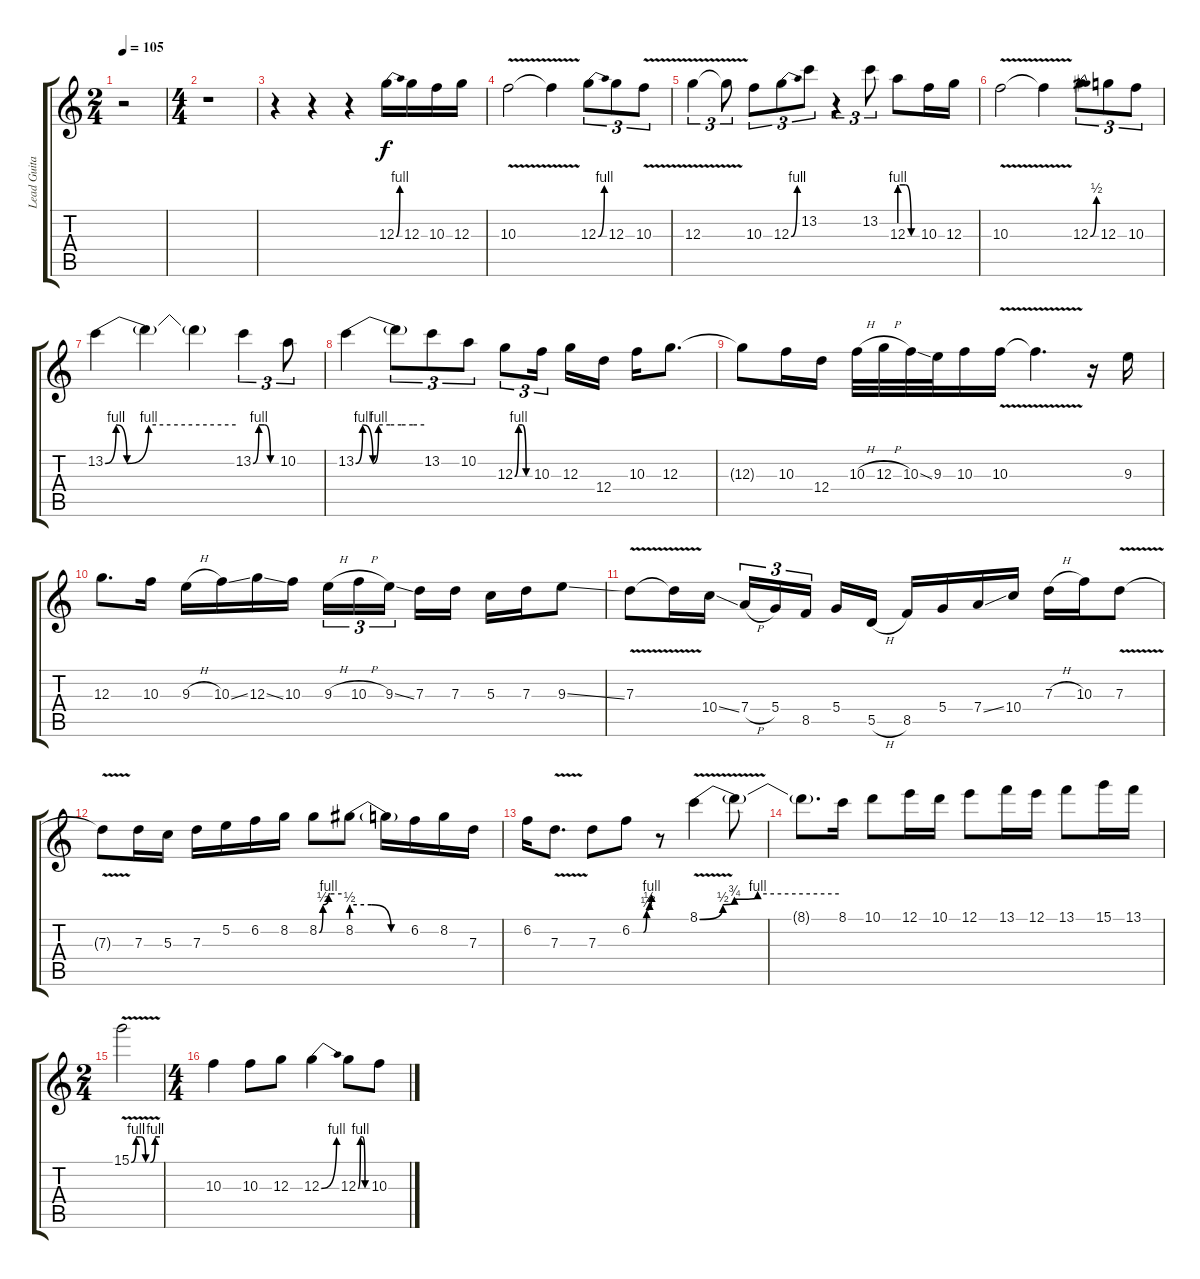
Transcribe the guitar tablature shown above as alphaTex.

\track ("Lead Guitar" "Lead Guita") {instrument overdrivenguitar}
\staff {score tabs}
\tuning (E4 B3 G3 D3 A2 E2) {hide}
\ts (2 4)
\tempo 105
\clef g2
\ks c
r.2{dy f} |
\ts (4 4)
r.1 |
r.4 r.4 r.4 12.3{be (bend 0 0 60 4)}.16 12.3.16 10.3.16 12.3.16 |
10.3{v}.2 10.3{t}.4 12.3{be (bend 0 0 60 4)}.8{tu (3 2)} 12.3.8{tu (3 2)} 10.3{v}.8{tu (3 2)} |
12.3{v}.4{tu (3 2)} 12.3{t}.8{tu (3 2)} 10.3.8{tu (3 2)} 12.3{be (bend 0 0 60 4)}.8{tu (3 2)} 13.2.8{tu (3 2)} r.4{tu (3 2)} 13.2.8{tu (3 2)} 12.3{be (custom 0 4 20 4 40 0 60 0)}.8 10.3.16 12.3.16 |
10.3{v}.2 10.3{t}.4 12.3{be (bend 0 0 60 2)}.8{tu (3 2)} 12.3.8{tu (3 2)} 10.3.8{tu (3 2)} |
13.2{be (custom 0 0 5 4 10 0 20 4 30 4 40 4 50 4 60 4)}.4 13.2{t}.4 13.2{t}.4 13.2{be (custom 0 0 15 4 30 4 45 0 60 0)}.4{tu (3 2)} 10.2.8{tu (3 2)} |
13.2{be (custom 0 0 6 4 15 0 20 4 30 4 40 4 50 4 60 4)}.4 13.2{t}.8{tu (3 2)} 13.2.8{tu (3 2)} 10.2.8{tu (3 2)} 12.3{be (custom 0 0 15 4 30 4 45 0 60 0)}.8{tu (3 2)} 10.3.16{tu (3 2)} 12.3.16 12.4.16 10.3.16 12.3.8{d} |
12.3{t}.8 10.3.16 12.4.16 10.3{h}.32 12.3{h}.32 10.3{ss}.32 9.3.32 10.3.16 10.3{v}.16 10.3{v t}.4{d} r.16 9.3.16 |
12.3.8{d} 10.3.16 9.3{h}.16 10.3{ss}.16 12.3{ss}.16 10.3.16 9.3{h}.16{tu (3 2)} 10.3{h}.16{tu (3 2)} 9.3{ss}.16{tu (3 2)} 7.3.16 7.3.16 5.3.16 7.3.16 9.3{ss}.8 |
7.3{v}.8 7.3{t}.16 10.4{ss}.16 7.4{h}.16{tu (3 2)} 5.4.16{tu (3 2)} 8.5.16{tu (3 2)} 5.4.16 5.5{h}.16 8.5.16 5.4.16 7.4{ss}.16 10.4.16 7.3{h}.16 10.3.16 7.3{v}.8 |
7.3{t}.8 7.3.16 5.3.16 7.3.16 5.2.16 6.2.16 8.2.16 8.2{be (custom 0 0 10 2 25 4 30 4 60 4)}.8 8.2{be (custom 0 2 20 2 40 0 60 0)}.8 8.2{t}.16 6.2.16 8.2.16 7.3.16 |
6.2.16 7.3{v}.8{d} 7.3.8 6.2{be (custom 0 0 35 0 45 1 54 2 60 4)}.8 r.8 8.1{be (custom 0 0 10 2 15 3 25 4 60 4) v}.4 8.1{t}.8 |
8.1{t}.8{d} 8.1.16 10.1.8 12.1.16 10.1.16 12.1.8 13.1.16 12.1.16 13.1.8 15.1.16 13.1.16 |
\ts (2 4)
15.1{be (custom 0 0 10 4 20 4 30 0 40 0 50 4 60 4) v}.2 |
\ts (4 4)
10.3.4 10.3.8 12.3.8 12.3{be (bend 0 0 60 4)}.4 12.3{be (custom 0 0 15 4 30 4 45 0 60 0)}.8 10.3.8
